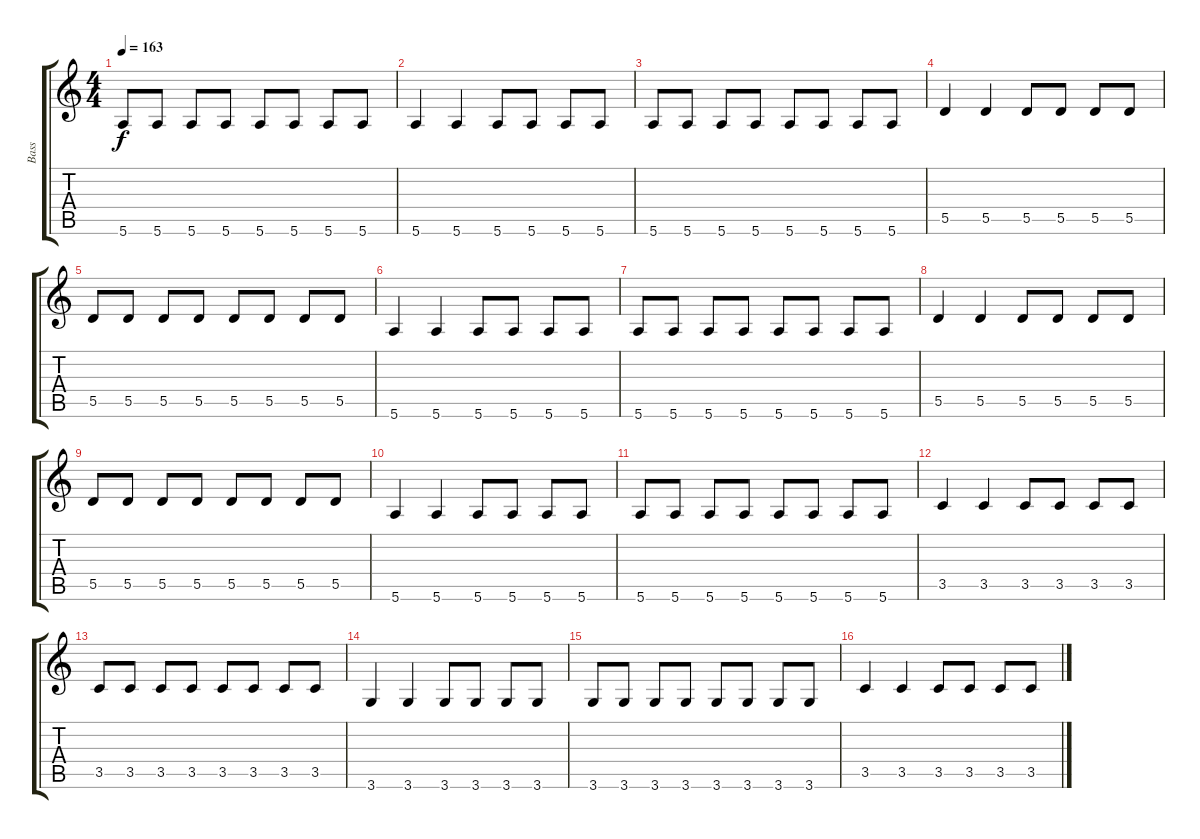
\track ("Bass" "Bass") {instrument electricbasspick}
\staff {score tabs}
\tuning (E4 B3 G3 D3 A2 E2) {hide}
\ts (4 4)
\tempo 163
\clef g2
\ks c
5.6.8{dy f} 5.6.8 5.6.8 5.6.8 5.6.8 5.6.8 5.6.8 5.6.8 |
5.6.4 5.6.4 5.6.8 5.6.8 5.6.8 5.6.8 |
5.6.8 5.6.8 5.6.8 5.6.8 5.6.8 5.6.8 5.6.8 5.6.8 |
5.5.4 5.5.4 5.5.8 5.5.8 5.5.8 5.5.8 |
5.5.8 5.5.8 5.5.8 5.5.8 5.5.8 5.5.8 5.5.8 5.5.8 |
5.6.4 5.6.4 5.6.8 5.6.8 5.6.8 5.6.8 |
5.6.8 5.6.8 5.6.8 5.6.8 5.6.8 5.6.8 5.6.8 5.6.8 |
5.5.4 5.5.4 5.5.8 5.5.8 5.5.8 5.5.8 |
5.5.8 5.5.8 5.5.8 5.5.8 5.5.8 5.5.8 5.5.8 5.5.8 |
5.6.4 5.6.4 5.6.8 5.6.8 5.6.8 5.6.8 |
5.6.8 5.6.8 5.6.8 5.6.8 5.6.8 5.6.8 5.6.8 5.6.8 |
3.5.4 3.5.4 3.5.8 3.5.8 3.5.8 3.5.8 |
3.5.8 3.5.8 3.5.8 3.5.8 3.5.8 3.5.8 3.5.8 3.5.8 |
3.6.4 3.6.4 3.6.8 3.6.8 3.6.8 3.6.8 |
3.6.8 3.6.8 3.6.8 3.6.8 3.6.8 3.6.8 3.6.8 3.6.8 |
3.5.4 3.5.4 3.5.8 3.5.8 3.5.8 3.5.8
